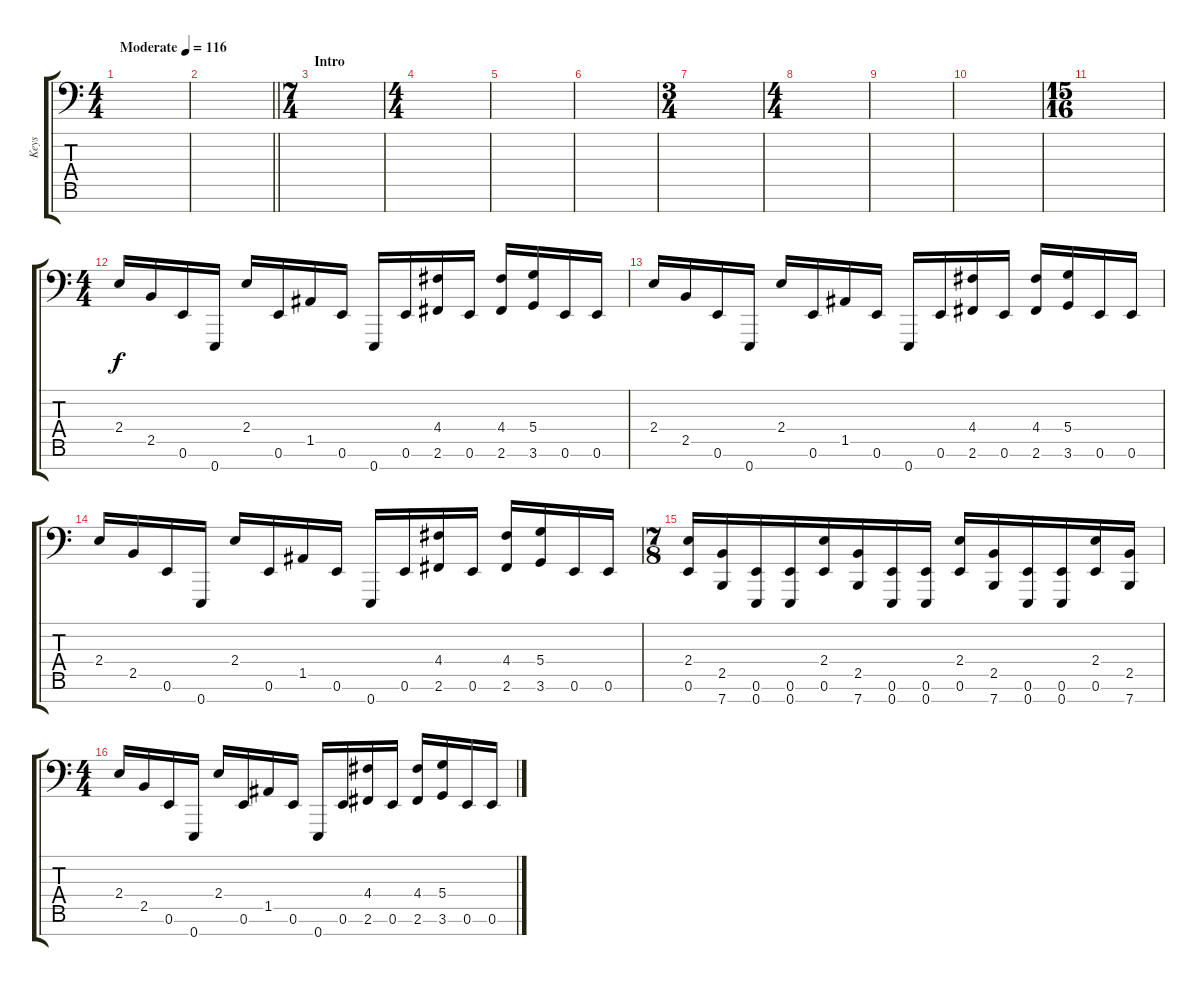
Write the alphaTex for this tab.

\track ("Keys" "Keys") {instrument fx1rain}
\staff {score tabs}
\tuning (E4 B3 G3 D3 A2 E2 E1) {hide}
\ts (4 4)
\tempo (116 "Moderate")
\clef f4
\ks c
|
\barLineRight lightlight
|
\ts (7 4)
\section ("" "Intro")
|
\ts (4 4)
|
|
|
\ts (3 4)
|
\ts (4 4)
|
|
|
\ts (15 16)
|
\ts (4 4)
2.4.16 2.5.16 0.6.16 0.7.16 2.4.16 0.6.16 1.5.16 0.6.16 0.7.16 0.6.16 (4.4 2.6).16 0.6.16 (4.4 2.6).16 (5.4 3.6).16 0.6.16 0.6.16 |
2.4.16 2.5.16 0.6.16 0.7.16 2.4.16 0.6.16 1.5.16 0.6.16 0.7.16 0.6.16 (4.4 2.6).16 0.6.16 (4.4 2.6).16 (5.4 3.6).16 0.6.16 0.6.16 |
2.4.16 2.5.16 0.6.16 0.7.16 2.4.16 0.6.16 1.5.16 0.6.16 0.7.16 0.6.16 (4.4 2.6).16 0.6.16 (4.4 2.6).16 (5.4 3.6).16 0.6.16 0.6.16 |
\ts (7 8)
(2.4 0.6).16 (2.5 7.7).16 (0.6 0.7).16 (0.6 0.7).16 (2.4 0.6).16 (2.5 7.7).16 (0.6 0.7).16 (0.6 0.7).16 (2.4 0.6).16 (2.5 7.7).16 (0.6 0.7).16 (0.6 0.7).16 (2.4 0.6).16 (2.5 7.7).16 |
\ts (4 4)
2.4.16 2.5.16 0.6.16 0.7.16 2.4.16 0.6.16 1.5.16 0.6.16 0.7.16 0.6.16 (4.4 2.6).16 0.6.16 (4.4 2.6).16 (5.4 3.6).16 0.6.16 0.6.16
